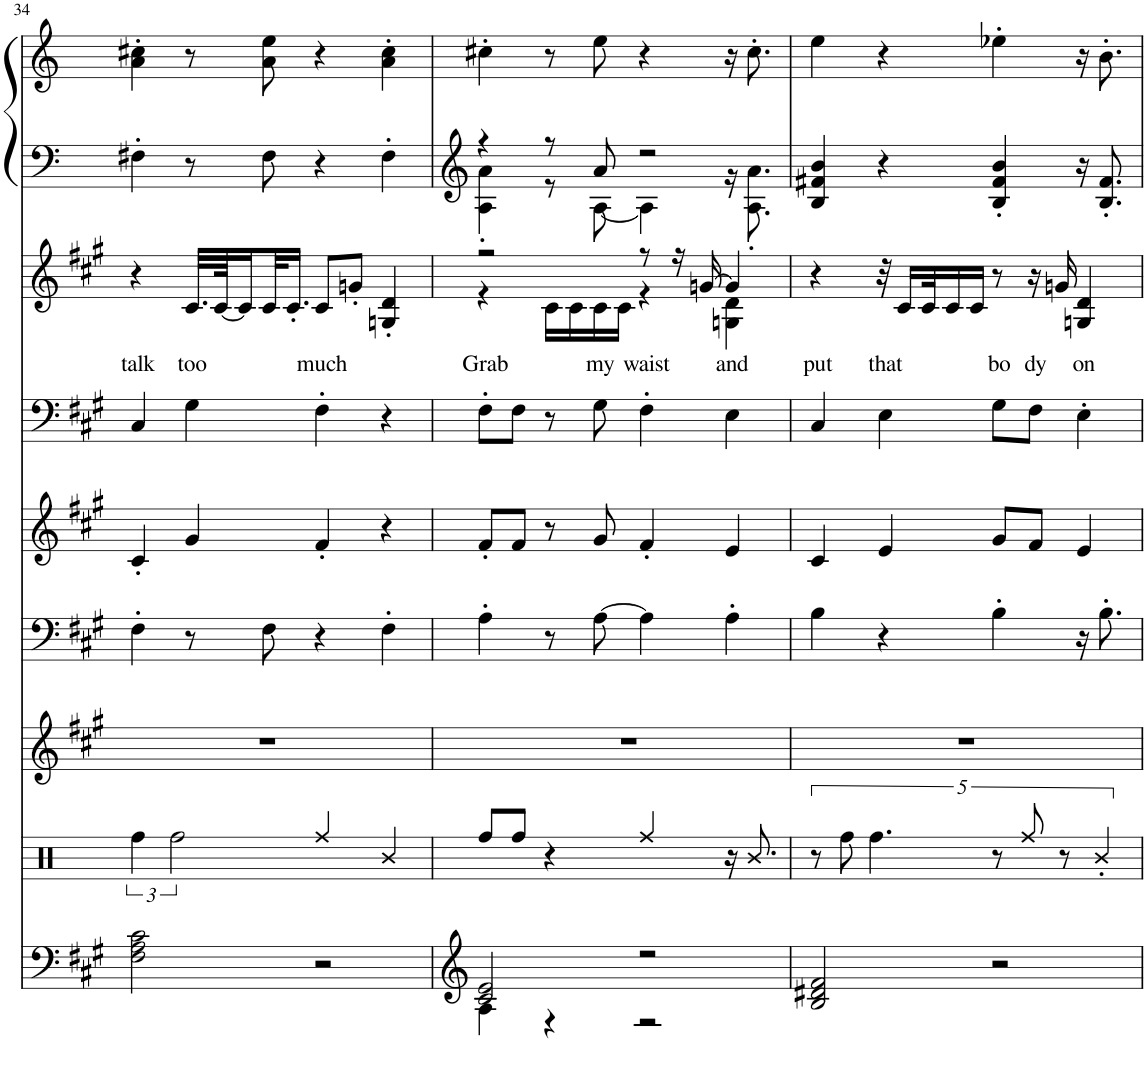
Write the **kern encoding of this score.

**kern	**kern	**kern	**kern	**kern	**kern	**kern	**text	**kern	**kern
*part8	*part7	*part6	*part5	*part4	*part3	*part2	*part2	*part1	*part1
*staff9	*staff8	*staff7	*staff6	*staff5	*staff4	*staff3	*staff3	*staff2	*staff1
*I"Grand Piano	*I"Percussion	*I"Woodblock	*I"Xylophone	*I"Overdrive Gtr	*I"Tenor Sax	*I"Melodic Drum	*	*I"Marimba, untitled	*
*I'Pno	*	*I'Wd Bl	*I'Xyl.	*	*I'T Sax	*	*	*I'Mar	*
!!LO:PB:g=z
*clefG2	*clefX	*clefG2	*clefF4	*clefG2	*clefF4	*clefG2	*	*clefG2	*clefG2
*	*	*	*	*	*Trd8c14	*	*	*	*
*k[f#c#g#]	*k[]	*k[f#c#g#]	*k[f#c#g#]	*k[f#c#g#]	*k[f#c#g#]	*k[f#c#g#]	*	*k[f#c#g#]	*k[f#c#g#]
*M4/4	*M4/4	*M4/4	*M4/4	*M4/4	*M4/4	*M4/4	*	*M4/4	*M4/4
=34	=34	=34	=34	=34	=34	=34	=34	=34	=34
!	!	!	!	!	!	!	!LO:LY:b	!	!
2F#\ 2A\ 2c#\	6Rff\	1r	4F#'\	4c#'/	4C#/	4r	talk	4F#X'\	4a\' 4cc#X\'
.	3Rff\	.	.	.	.	.	.	.	.
!	!	!	!	!	!	!	!LO:LY:b	!	!
.	.	.	8r	4g#/	4G#\	32.c#/LLL	too	8r	8r
.	.	.	.	.	.	[64c#/JK	.	.	.
.	.	.	.	.	.	16c#/]	.	.	.
.	.	.	8F#\	.	.	32c#/K	.	8F#\	8a\ 8ee\
.	.	.	.	.	.	16.c#'/JJ	.	.	.
!	!	!	!	!	!	!	!LO:LY:b	!	!
2r	4Rff/	.	4r	4f#'/	4F#'\	8c#/L	much	4r	4r
.	.	.	.	.	.	8gn'/J	.	.	.
.	4R/	.	4F#'\	4r	4r	4Gn/' 4d/'	.	4F#'\	4a\' 4cc#\'
=35	=35	=35	=35	=35	=35	=35	=35	=35	=35
*^	*	*	*	*	*	*	*	*	*
!	!	!	!	!	!	!	!	!LO:LY:b	!	!
*	*	*	*	*	*	*	*^	*	*^	*
2c#/ 2e/	4A\	8Rff/L	1r	4A'\	8f#'/L	8F#'\L	2r	4r	Grab	4r	4A\' 4a\'	4cc#X'\
.	.	8Rff/J	.	.	8f#/J	8F#\J	.	.	.	.	.	.
.	4r	4r	.	8r	8r	8r	.	16c#\LL	.	8r	8r	8r
.	.	.	.	.	.	.	.	16c#\	.	.	.	.
!	!	!	!	!	!	!	!	!	!LO:LY:b	!	!	!
.	.	.	.	[8A\	8g#/	8G#\	.	16c#\	my	8a/	[8A\	8ee\
.	.	.	.	.	.	.	.	16c#\JJ	.	.	.	.
!	!	!	!	!	!	!	!	!	!LO:LY:b	!	!	!
2r	2r	4Rff/	.	4A\]	4f#'/	4F#'\	8r	4r	waist	2r	4A\]	4r
.	.	.	.	.	.	.	16r	.	.	.	.	.
.	.	.	.	.	.	.	[16gn/	.	.	.	.	.
!	!	!	!	!	!	!	!	!	!LO:LY:b	!	!	!
.	.	16r	.	4A'\	4e/	4E\	4g/]	4Gn\ 4d\	and	.	16r	16r
.	.	8.R/	.	.	.	.	.	.	.	.	8.A\' 8.a\'	8.cc#'\
*v	*v	*	*	*	*	*	*v	*v	*	*	*	*
=36	=36	=36	=36	=36	=36	=36	=36	=36	=36	=36
!	!	!	!	!	!	!	!LO:LY:b	!	!	!
*	*	*	*	*	*	*	*	*v	*v	*
2B/ 2d#X/ 2f#/	10r	1r	4B\	4c#/	4C#/	4r	put	4B/ 4f#X/ 4b/	4ee\
.	10Rff\	.	.	.	.	.	.	.	.
.	5.Rff\	.	.	.	.	.	.	.	.
!	!	!	!	!	!	!	!LO:LY:b	!	!
.	.	.	4r	4e/	4E\	32r	that	4r	4r
.	.	.	.	.	.	16c#/LL	.	.	.
.	.	.	.	.	.	32c#/K	.	.	.
.	.	.	.	.	.	16c#/	.	.	.
.	.	.	.	.	.	16c#/JJ	.	.	.
!	!	!	!	!	!	!	!LO:LY:b	!	!
2r	10r	.	4B'\	8g#/L	8G#\L	8r	bo	4B/' 4f#/' 4b/'	4ee-X'\
.	10Rff/	.	.	.	.	.	.	.	.
!	!	!	!	!	!	!	!LO:LY:b	!	!
.	.	.	.	8f#/J	8F#\J	16r	dy	.	.
.	.	.	.	.	.	16gn/	.	.	.
.	10r	.	.	.	.	.	.	.	.
!	!	!	!	!	!	!	!LO:LY:b	!	!
.	.	.	16r	4e/	4E'\	4Gn/ 4d/	on	16r	16r
.	5R'/	.	.	.	.	.	.	.	.
.	.	.	8.B'\	.	.	.	.	8.B/' 8.f#/'	8.b'\
=	=	=	=	=	=	=	=	=	=
*-	*-	*-	*-	*-	*-	*-	*-	*-	*-
